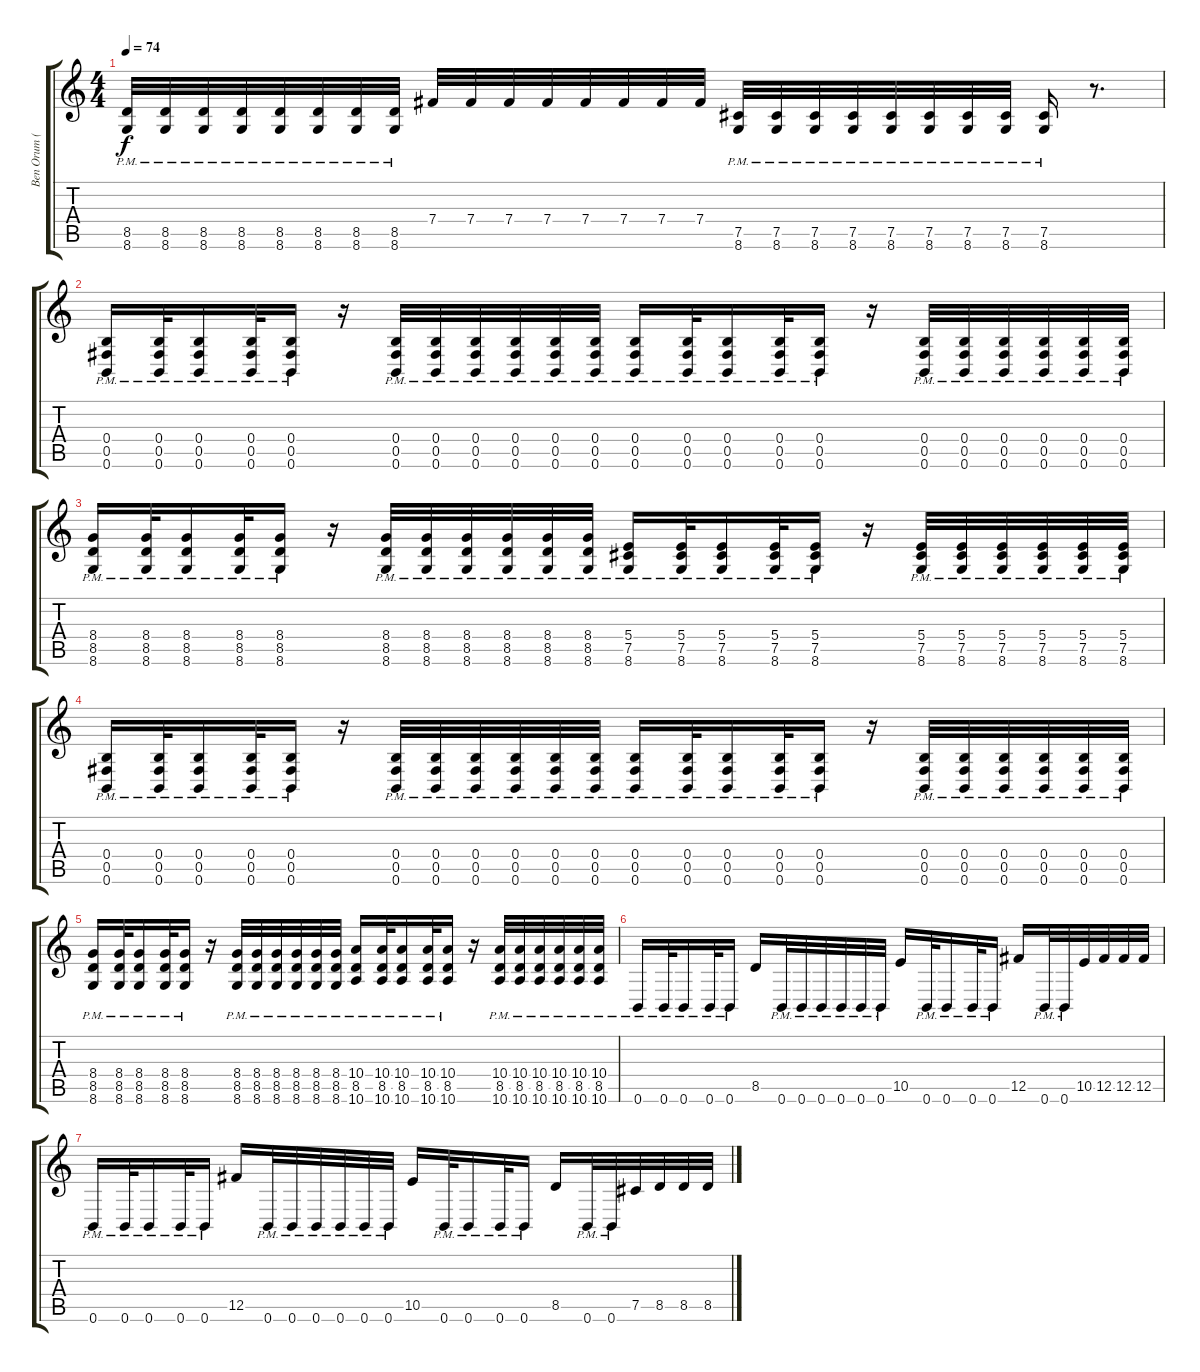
\track ("Ben Orum (Guitar)" "Ben Orum (") {instrument distortionguitar}
\staff {score tabs}
\tuning (Db4 Ab3 E3 B2 Gb2 B1) {hide}
\ts (4 4)
\tempo 74
\clef g2
\ks c
(8.5{pm} 8.6{pm}).32{dy f} (8.5{pm} 8.6{pm}).32 (8.5{pm} 8.6{pm}).32 (8.5{pm} 8.6{pm}).32 (8.5{pm} 8.6{pm}).32 (8.5{pm} 8.6{pm}).32 (8.5{pm} 8.6{pm}).32 (8.5{pm} 8.6{pm}).32 7.4.32 7.4.32 7.4.32 7.4.32 7.4.32 7.4.32 7.4.32 7.4.32 (7.5{pm} 8.6{pm}).32 (7.5{pm} 8.6{pm}).32 (7.5{pm} 8.6{pm}).32 (7.5{pm} 8.6{pm}).32 (7.5{pm} 8.6{pm}).32 (7.5{pm} 8.6{pm}).32 (7.5{pm} 8.6{pm}).32 (7.5{pm} 8.6{pm}).32 (7.5{pm} 8.6{pm}).16 r.8{d} |
(0.4{pm} 0.5{pm} 0.6{pm}).16 (0.4{pm} 0.5{pm} 0.6{pm}).32 (0.4{pm} 0.5{pm} 0.6{pm}).16 (0.4{pm} 0.5{pm} 0.6{pm}).32 (0.4{pm} 0.5{pm} 0.6{pm}).16 r.16 (0.4{pm} 0.5{pm} 0.6{pm}).32 (0.4{pm} 0.5{pm} 0.6{pm}).32 (0.4{pm} 0.5{pm} 0.6{pm}).32 (0.4{pm} 0.5{pm} 0.6{pm}).32 (0.4{pm} 0.5{pm} 0.6{pm}).32 (0.4{pm} 0.5{pm} 0.6{pm}).32 (0.4{pm} 0.5{pm} 0.6{pm}).16 (0.4{pm} 0.5{pm} 0.6{pm}).32 (0.4{pm} 0.5{pm} 0.6{pm}).16 (0.4{pm} 0.5{pm} 0.6{pm}).32 (0.4{pm} 0.5{pm} 0.6{pm}).16 r.16 (0.4{pm} 0.5{pm} 0.6{pm}).32 (0.4{pm} 0.5{pm} 0.6{pm}).32 (0.4{pm} 0.5{pm} 0.6{pm}).32 (0.4{pm} 0.5{pm} 0.6{pm}).32 (0.4{pm} 0.5{pm} 0.6{pm}).32 (0.4{pm} 0.5{pm} 0.6{pm}).32 |
(8.4{pm} 8.5{pm} 8.6{pm}).16 (8.4{pm} 8.5{pm} 8.6{pm}).32 (8.4{pm} 8.5{pm} 8.6{pm}).16 (8.4{pm} 8.5{pm} 8.6{pm}).32 (8.4{pm} 8.5{pm} 8.6{pm}).16 r.16 (8.4{pm} 8.5{pm} 8.6{pm}).32 (8.4{pm} 8.5{pm} 8.6{pm}).32 (8.4{pm} 8.5{pm} 8.6{pm}).32 (8.4{pm} 8.5{pm} 8.6{pm}).32 (8.4{pm} 8.5{pm} 8.6{pm}).32 (8.4{pm} 8.5{pm} 8.6{pm}).32 (5.4{pm} 7.5{pm} 8.6{pm}).16 (5.4{pm} 7.5{pm} 8.6{pm}).32 (5.4{pm} 7.5{pm} 8.6{pm}).16 (5.4{pm} 7.5{pm} 8.6{pm}).32 (5.4{pm} 7.5{pm} 8.6{pm}).16 r.16 (5.4{pm} 7.5{pm} 8.6{pm}).32 (5.4{pm} 7.5{pm} 8.6{pm}).32 (5.4{pm} 7.5{pm} 8.6{pm}).32 (5.4{pm} 7.5{pm} 8.6{pm}).32 (5.4{pm} 7.5{pm} 8.6{pm}).32 (5.4{pm} 7.5{pm} 8.6{pm}).32 |
(0.4{pm} 0.5{pm} 0.6{pm}).16 (0.4{pm} 0.5{pm} 0.6{pm}).32 (0.4{pm} 0.5{pm} 0.6{pm}).16 (0.4{pm} 0.5{pm} 0.6{pm}).32 (0.4{pm} 0.5{pm} 0.6{pm}).16 r.16 (0.4{pm} 0.5{pm} 0.6{pm}).32 (0.4{pm} 0.5{pm} 0.6{pm}).32 (0.4{pm} 0.5{pm} 0.6{pm}).32 (0.4{pm} 0.5{pm} 0.6{pm}).32 (0.4{pm} 0.5{pm} 0.6{pm}).32 (0.4{pm} 0.5{pm} 0.6{pm}).32 (0.4{pm} 0.5{pm} 0.6{pm}).16 (0.4{pm} 0.5{pm} 0.6{pm}).32 (0.4{pm} 0.5{pm} 0.6{pm}).16 (0.4{pm} 0.5{pm} 0.6{pm}).32 (0.4{pm} 0.5{pm} 0.6{pm}).16 r.16 (0.4{pm} 0.5{pm} 0.6{pm}).32 (0.4{pm} 0.5{pm} 0.6{pm}).32 (0.4{pm} 0.5{pm} 0.6{pm}).32 (0.4{pm} 0.5{pm} 0.6{pm}).32 (0.4{pm} 0.5{pm} 0.6{pm}).32 (0.4{pm} 0.5{pm} 0.6{pm}).32 |
(8.4{pm} 8.5{pm} 8.6{pm}).16 (8.4{pm} 8.5{pm} 8.6{pm}).32 (8.4{pm} 8.5{pm} 8.6{pm}).16 (8.4{pm} 8.5{pm} 8.6{pm}).32 (8.4{pm} 8.5{pm} 8.6{pm}).16 r.16 (8.4{pm} 8.5{pm} 8.6{pm}).32 (8.4{pm} 8.5{pm} 8.6{pm}).32 (8.4{pm} 8.5{pm} 8.6{pm}).32 (8.4{pm} 8.5{pm} 8.6{pm}).32 (8.4{pm} 8.5{pm} 8.6{pm}).32 (8.4{pm} 8.5{pm} 8.6{pm}).32 (10.4{pm} 8.5{pm} 10.6{pm}).16 (10.4{pm} 8.5{pm} 10.6{pm}).32 (10.4{pm} 8.5{pm} 10.6{pm}).16 (10.4{pm} 8.5{pm} 10.6{pm}).32 (10.4{pm} 8.5{pm} 10.6{pm}).16 r.16 (10.4{pm} 8.5{pm} 10.6{pm}).32 (10.4{pm} 8.5{pm} 10.6{pm}).32 (10.4{pm} 8.5{pm} 10.6{pm}).32 (10.4{pm} 8.5{pm} 10.6{pm}).32 (10.4{pm} 8.5{pm} 10.6{pm}).32 (10.4{pm} 8.5{pm} 10.6{pm}).32 |
0.6{pm}.16 0.6{pm}.32 0.6{pm}.16 0.6{pm}.32 0.6{pm}.16 8.5.16 0.6{pm}.32 0.6{pm}.32 0.6{pm}.32 0.6{pm}.32 0.6{pm}.32 0.6{pm}.32 10.5.16 0.6{pm}.32 0.6{pm}.16 0.6{pm}.32 0.6{pm}.16 12.5.16 0.6{pm}.32 0.6{pm}.32 10.5.32 12.5.32 12.5.32 12.5.32 |
0.6{pm}.16 0.6{pm}.32 0.6{pm}.16 0.6{pm}.32 0.6{pm}.16 12.5.16 0.6{pm}.32 0.6{pm}.32 0.6{pm}.32 0.6{pm}.32 0.6{pm}.32 0.6{pm}.32 10.5.16 0.6{pm}.32 0.6{pm}.16 0.6{pm}.32 0.6{pm}.16 8.5.16 0.6{pm}.32 0.6{pm}.32 7.5.32 8.5.32 8.5.32 8.5.32
